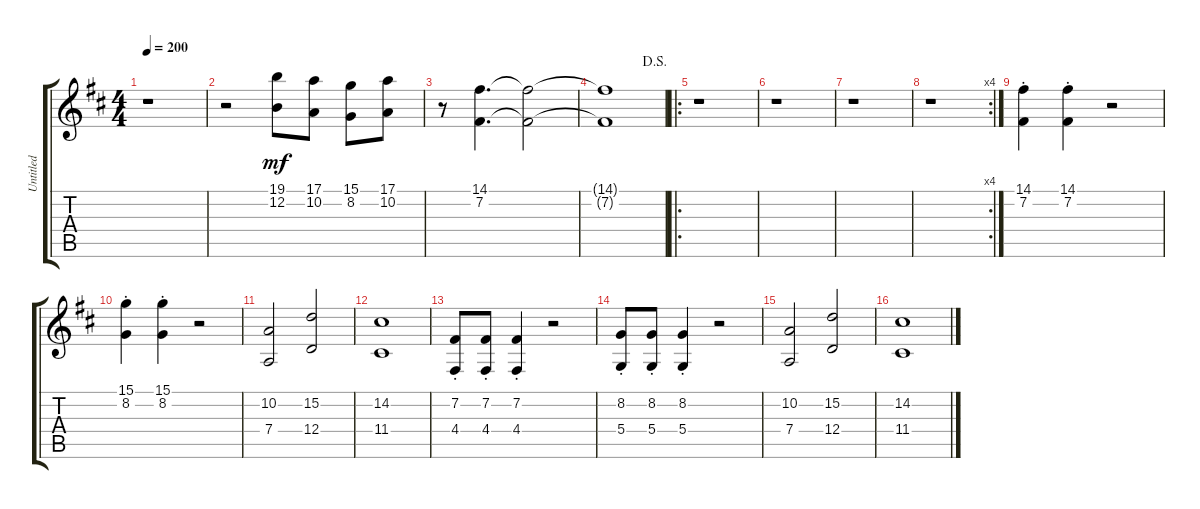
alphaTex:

\track ("Untitled" "Untitled") {instrument trombone}
\staff {score tabs}
\tuning (E4 B3 G3 D3 A2 E2) {hide}
\ts (4 4)
\tempo 200
\clef g2
\ks d
r.1{dy mf} |
r.2 (19.1 12.2).8 (17.1 10.2).8 (15.1 8.2).8 (17.1 10.2).8 |
r.8 (14.1 7.2).4{d} (14.1{t} 7.2{t}).2 |
\jump dalsegno
(14.1{t} 7.2{t}).1 |
\ro
r.1 |
r.1 |
r.1 |
\rc 4
r.1 |
(14.1{st} 7.2{st}).4 (14.1{st} 7.2{st}).4 r.2 |
(15.1{st} 8.2{st}).4 (15.1{st} 8.2{st}).4 r.2 |
(10.2 7.4).2 (15.2 12.4).2 |
(14.2 11.4).1 |
(7.2{st} 4.4{st}).8 (7.2{st} 4.4{st}).8 (7.2{st} 4.4{st}).4 r.2 |
(8.2{st} 5.4{st}).8 (8.2{st} 5.4{st}).8 (8.2{st} 5.4{st}).4 r.2 |
(10.2 7.4).2 (15.2 12.4).2 |
(14.2 11.4).1
